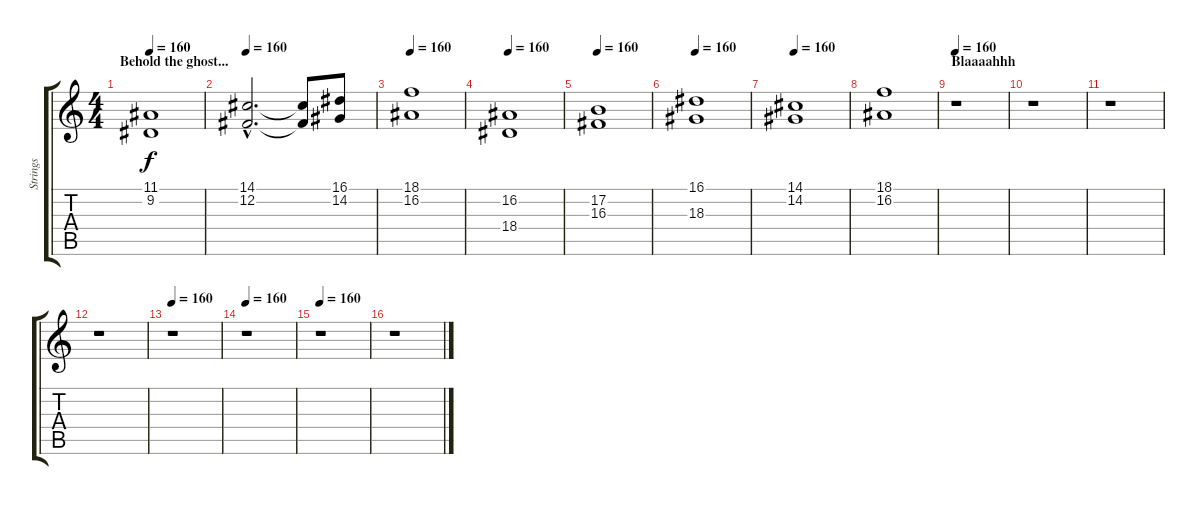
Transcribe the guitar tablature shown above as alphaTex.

\track ("Strings" "Strings") {instrument stringensemble1}
\staff {score tabs}
\tuning (B3 Gb3 D3 A2 E2 B1) {hide}
\ts (4 4)
\section ("" "Behold the ghost...")
\tempo 160
\clef g2
\ks c
(11.1 9.2).1{dy f} |
\tempo 160
(14.1{hac} 12.2{hac}).2{d} (14.1{t} 12.2{t}).8 (16.1 14.2).8 |
\tempo 160
(18.1 16.2).1 |
\tempo 160
(16.2 18.4).1 |
\tempo 160
(17.2 16.3).1 |
\tempo 160
(16.1 18.3).1 |
\tempo 160
(14.1 14.2).1 |
(18.1 16.2).1 |
\section ("" "Blaaaahhh")
\tempo 160
r.1 |
r.1 |
r.1 |
r.1 |
\tempo 160
r.1 |
\tempo 160
r.1 |
\tempo 160
r.1 |
r.1
